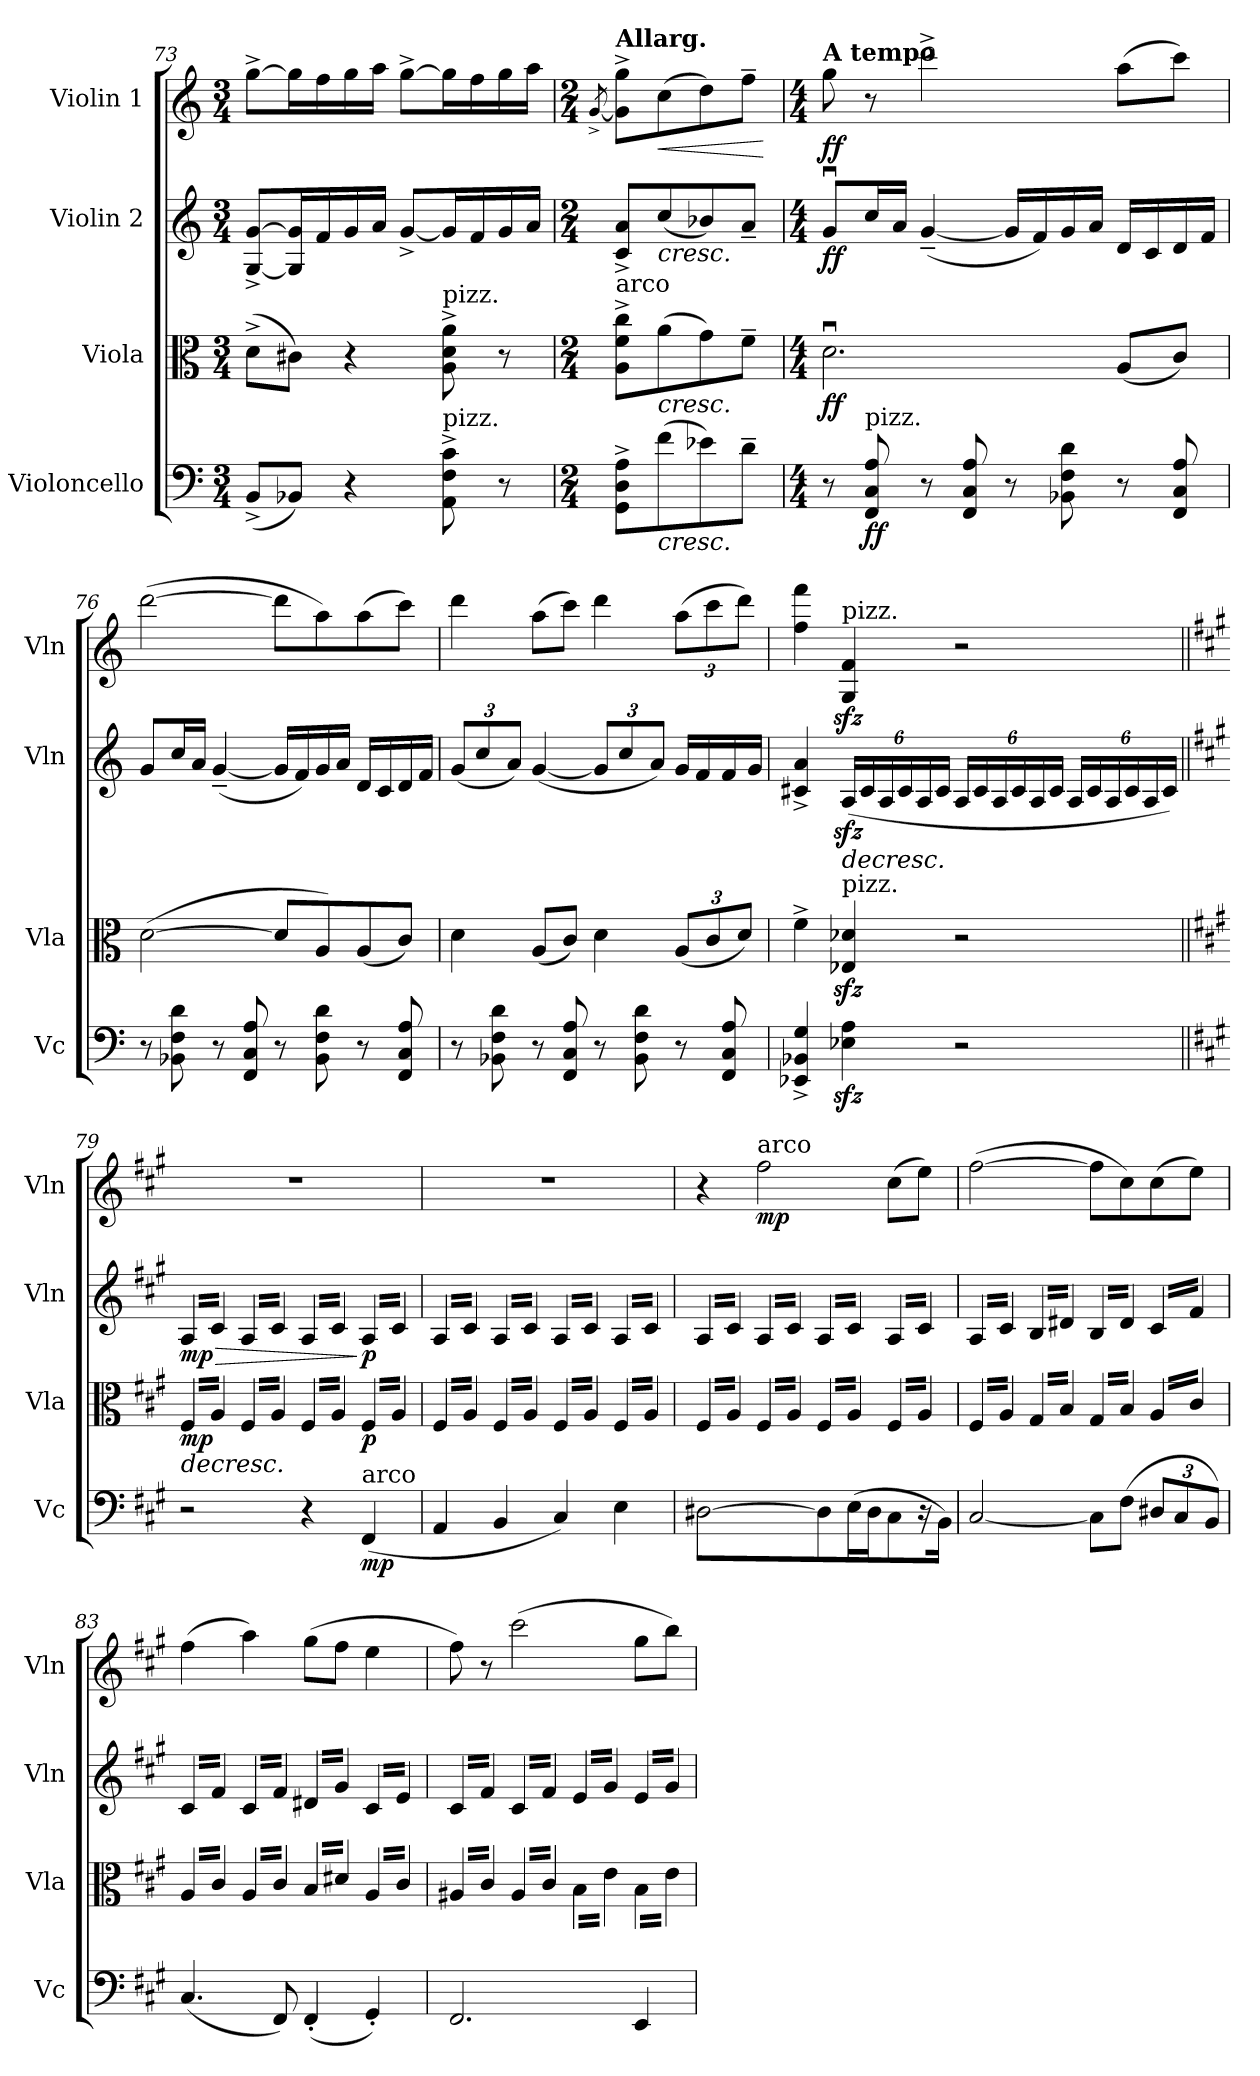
**kern	**dynam	**kern	**dynam	**kern	**dynam	**kern	**dynam
*part4	*part4	*part3	*part3	*part2	*part2	*part1	*part1
*staff4	*staff4	*staff3	*staff3	*staff2	*staff2	*staff1	*staff1
*I"Violoncello	*	*I"Viola	*	*I"Violin 2	*	*I"Violin 1	*
*I'Vc	*	*I'Vla	*	*I'Vln	*	*I'Vln	*
*clefF4	*	*clefC3	*	*clefG2	*	*clefG2	*
*k[]	*	*k[]	*	*k[]	*	*k[]	*
*M3/4	*	*M3/4	*	*M3/4	*	*M3/4	*
=73	=73	=73	=73	=73	=73	=73	=73
(8BB^/L	.	(8d^\L	.	[8G/^ [8g/^L	.	[8gg^\L	.
8BB-X/J)	.	8c#X\J)	.	16G/] 16g/]L	.	16gg\L]	.
.	.	.	.	16f/	.	16ff\	.
4r	.	4r	.	16g/	.	16gg\	.
.	.	.	.	16a/JJ	.	16aa\JJ	.
.	.	.	.	[8g^/L	.	[8gg^\L	.
!	!	!LO:TX:a:t=pizz.	!	!	!	!	!
!LO:TX:a:t=pizz.	!	!	!	!	!	!	!
8AA\^ 8F\^ 8c\^	.	8A\^ 8d\^ 8a\^	.	16g/L]	.	16gg\L]	.
.	.	.	.	16f/	.	16ff\	.
8r	.	8r	.	16g/	.	16gg\	.
.	.	.	.	16a/JJ	.	16aa\JJ	.
!!LO:LB:g=z
=74	=74	=74	=74	=74	=74	=74	=74
*M2/4	*	*M2/4	*	*M2/4	*	*M2/4	*
.	.	.	.	.	.	[8qg^/	.
!	!	!	!	!	!	!LO:TX:a:B:t=Allarg.	!
!	!	!LO:TX:a:t=arco	!	!	!	!	!
8GG\^ 8D\^ 8A\^L	.	8A\^ 8f\^ 8cc\^L	.	8c/^ 8a/^L	.	8g\]^ 8gg\^L	.
!	!LO:HP:b	!	!LO:HP:b	!	!LO:HP:b	!	!LO:HP:b
(8f\	<	(8a\	<	(8cc/	<	(8cc\	<
8e-X\)	.	8g\)	.	8b-X/)	.	8dd\)	.
8d~\J	.	8f~\J	.	8a~/J	.	8ff~\J	.
.	.	.	.	.	.	.	[
=75	=75	=75	=75	=75	=75	=75	=75
*M4/4	*	*M4/4	*	*M4/4	*	*M4/4	*
!	!	!	!	!	!	!LO:TX:a:B:t=A tempo	!
!	!	!	!LO:DY:b	!	!LO:DY:b	!	!LO:DY:b
8r	.	2.du\	ff	8gu/L	ff	8gg\	ff
!LO:TX:a:t=pizz.	!	!	!	!	!	!	!
!	!LO:DY:b	!	!	!	!	!	!
8FF/ 8C/ 8A/	ff	.	.	16cc/L	.	8r	.
.	.	.	.	16a/JJ	.	.	.
8r	.	.	.	([4g~/	.	2ddd^\	.
8FF/ 8C/ 8A/	.	.	.	.	.	.	.
8r	.	.	.	16g/LL]	.	.	.
.	.	.	.	16f/)	.	.	.
8BB-X\ 8F\ 8d\	.	.	.	16g/	.	.	.
.	.	.	.	16a/JJ	.	.	.
8r	.	(8A/L	.	16d/LL	.	(8aa\L	.
.	.	.	.	16c/	.	.	.
8FF/ 8C/ 8A/	.	8c/J)	.	16d/	.	8ccc\J)	.
.	.	.	.	16f/JJ	.	.	.
=76	=76	=76	=76	=76	=76	=76	=76
8r	.	([2d\	.	8g/L	.	([2ddd\	.
8BB-X\ 8F\ 8d\	.	.	.	16cc/L	.	.	.
.	.	.	.	16a/JJ	.	.	.
8r	.	.	.	([4g~/	.	.	.
8FF/ 8C/ 8A/	.	.	.	.	.	.	.
8r	.	8d/L]	.	16g/LL]	.	8ddd\L]	.
.	.	.	.	16f/)	.	.	.
8BB-\ 8F\ 8d\	.	8A/)	.	16g/	.	8aa\)	.
.	.	.	.	16a/JJ	.	.	.
8r	.	(8A/	.	16d/LL	.	(8aa\	.
.	.	.	.	16c/	.	.	.
8FF/ 8C/ 8A/	.	8c/J)	.	16d/	.	8ccc\J)	.
.	.	.	.	16f/JJ	.	.	.
!!LO:LB:g=z
=77	=77	=77	=77	=77	=77	=77	=77
*	*	*	*	*Xbrackettup	*	*	*
8r	.	4d\	.	(12g/L	.	4ddd\	.
.	.	.	.	12cc/	.	.	.
8BB-X\ 8F\ 8d\	.	.	.	.	.	.	.
.	.	.	.	12a/J)	.	.	.
8r	.	(8A/L	.	([4g/	.	(8aa\L	.
8FF/ 8C/ 8A/	.	8c/J)	.	.	.	8ccc\J)	.
8r	.	4d\	.	12g/L]	.	4ddd\	.
.	.	.	.	12cc/	.	.	.
8BB-\ 8F\ 8d\	.	.	.	.	.	.	.
.	.	.	.	12a/J)	.	.	.
*	*	*Xbrackettup	*	*	*	*Xbrackettup	*
8r	.	(12A/L	.	16g/LL	.	(12aa\L	.
.	.	.	.	16f/	.	.	.
.	.	12c/	.	.	.	12ccc\	.
8FF/ 8C/ 8A/	.	.	.	16f/	.	.	.
.	.	12d/J)	.	.	.	12ddd\J)	.
.	.	.	.	16g/JJ	.	.	.
=78	=78	=78	=78	=78	=78	=78	=78
4EE-X/^ 4BB-X/^ 4G/^	.	4f^\	.	4c#X/^ 4a/^	.	4ff\ 4fff\	.
!	!	!	!	!	!	!LO:TX:a:t=pizz.	!
!	!	!LO:TX:a:t=pizz.	!	!	!	!	!
!	!	!	!	!	!LO:HP:b	!	!
4E-X\zz< 4A\zz<	.	4E-X/zz< 4d-X/zz<	.	(24Azz</LL	>	4G/zz< 4f/zz<	.
.	.	.	.	24c#/	.	.	.
.	.	.	.	24A/	.	.	.
.	.	.	.	24c#/	.	.	.
.	.	.	.	24A/	.	.	.
.	.	.	.	24c#/JJ	.	.	.
2r	.	2r	.	24A/LL	.	2r	.
.	.	.	.	24c#/	.	.	.
.	.	.	.	24A/	.	.	.
.	.	.	.	24c#/	.	.	.
.	.	.	.	24A/	.	.	.
.	.	.	.	24c#/JJ	.	.	.
.	.	.	.	24A/LL	.	.	.
.	.	.	.	24c#/	.	.	.
.	.	.	.	24A/	.	.	.
.	.	.	.	24c#/	.	.	.
.	.	.	.	24A/	.	.	.
.	.	.	.	24c#/JJ)	.	.	.
.	.	.	.	.	[	.	.
!!LO:LB:g=z
=79||	=79||	=79||	=79||	=79||	=79||	=79||	=79||
*k[f#c#g#]	*	*k[f#c#g#]	*	*k[f#c#g#]	*	*k[f#c#g#]	*
*	*	*brackettup	*	*	*	*	*
!	!	!	!LO:HP:b	!	!	!	!
*	*	*	*	*brackettup	*	*	*
!	!	!	!LO:DY:n=1:b	!	!LO:HP:b	!	!
!	!	!	!	!	!LO:DY:n=1:b	!	!
*	*	*tremolo	*	*	*	*	*
*	*	*	*	*tremolo	*	*	*
2r	.	(16F#/LL	> mp	(16A/LL	> mp	1r	.
.	.	16A/	.	16c#/	.	.	.
.	.	16F#/	.	16A/	.	.	.
.	.	16A/JJ	.	16c#/JJ	.	.	.
.	.	16F#/LL	.	16A/LL	.	.	.
.	.	16A/)	.	16c#/)	.	.	.
.	.	16F#/	.	16A/	.	.	.
.	.	16A/)JJ	.	16c#/)JJ	.	.	.
4r	.	(16F#/LL	.	(16A/LL	.	.	.
.	.	16A/	.	16c#/	.	.	.
.	.	16F#/	.	16A/	.	.	.
.	.	16A/JJ	.	16c#/JJ	.	.	.
!LO:TX:a:t=arco	!	!	!	!	!	!	!
!	!LO:DY:b	!	!LO:DY:n=2:b	!	!LO:DY:n=2:b	!	!
(4FF#/	mp	16F#/LL	[ p	16A/LL	] p	.	.
.	.	16A/)	.	16c#/)	.	.	.
.	.	16F#/	.	16A/	.	.	.
.	.	16A/)JJ	.	16c#/)JJ	.	.	.
=80	=80	=80	=80	=80	=80	=80	=80
4AA/	.	(16F#/LL	.	(16A/LL	.	1r	.
.	.	16A/	.	16c#/	.	.	.
.	.	16F#/	.	16A/	.	.	.
.	.	16A/JJ	.	16c#/JJ	.	.	.
4BB/	.	16F#/LL	.	16A/LL	.	.	.
.	.	16A/)	.	16c#/)	.	.	.
.	.	16F#/	.	16A/	.	.	.
.	.	16A/)JJ	.	16c#/)JJ	.	.	.
4C#/)	.	(16F#/LL	.	(16A/LL	.	.	.
.	.	16A/	.	16c#/	.	.	.
.	.	16F#/	.	16A/	.	.	.
.	.	16A/JJ	.	16c#/JJ	.	.	.
4E\	.	16F#/LL	.	16A/LL	.	.	.
.	.	16A/)	.	16c#/)	.	.	.
.	.	16F#/	.	16A/	.	.	.
.	.	16A/)JJ	.	16c#/)JJ	.	.	.
=81	=81	=81	=81	=81	=81	=81	=81
[2D#X\	.	(16F#/LL	.	(16A/LL	.	4r	.
.	.	16A/	.	16c#/	.	.	.
.	.	16F#/	.	16A/	.	.	.
.	.	16A/JJ	.	16c#/JJ	.	.	.
!	!	!	!	!	!	!LO:TX:a:t=arco	!
!	!	!	!	!	!	!	!LO:DY:b
.	.	16F#/LL	.	16A/LL	.	2ff#\	mp
.	.	16A/)	.	16c#/)	.	.	.
.	.	16F#/	.	16A/	.	.	.
.	.	16A/)JJ	.	16c#/)JJ	.	.	.
8D#\L]	.	(16F#/LL	.	(16A/LL	.	.	.
.	.	16A/	.	16c#/	.	.	.
(16E\L	.	16F#/	.	16A/	.	.	.
16D#\JJ	.	16A/JJ	.	16c#/JJ	.	.	.
8C#/L	.	16F#/LL	.	16A/LL	.	(8cc#\L	.
.	.	16A/)	.	16c#/)	.	.	.
16r	.	16F#/	.	16A/	.	8ee\J)	.
16BB/JJ)	.	16A/)JJ	.	16c#/)JJ	.	.	.
!!LO:PB:g=z
=82	=82	=82	=82	=82	=82	=82	=82
[2C#/	.	(16F#/LL	.	(16A/LL	.	([2ff#\	.
.	.	16A/)	.	16c#/)	.	.	.
.	.	16F#/	.	16A/	.	.	.
.	.	16A/)JJ	.	16c#/)JJ	.	.	.
.	.	(16G#/LL	.	(16B/LL	.	.	.
.	.	16B/	.	16d#X/	.	.	.
.	.	16G#/	.	16B/	.	.	.
.	.	16B/JJ	.	16d#X/JJ	.	.	.
8C#\L]	.	16G#/LL	.	16B/LL	.	8ff#\L]	.
.	.	16B/)	.	16d#/)	.	.	.
(8F#\J	.	16G#/	.	16B/	.	8cc#\)	.
.	.	16B/)JJ	.	16d#/)JJ	.	.	.
12D#X/L	.	(16A/LL	.	(16c#/LL	.	(8cc#\	.
.	.	16c#/)	.	16f#/)	.	.	.
12C#/	.	.	.	.	.	.	.
.	.	16A/	.	16c#/	.	8ee\J)	.
12BB/J)	.	.	.	.	.	.	.
.	.	16c#/)JJ	.	16f#/)JJ	.	.	.
=83	=83	=83	=83	=83	=83	=83	=83
(4.C#/	.	(16A/LL	.	(16c#/LL	.	(4ff#\	.
.	.	16c#/	.	16f#/	.	.	.
.	.	16A/	.	16c#/	.	.	.
.	.	16c#/JJ	.	16f#/JJ	.	.	.
.	.	16A/LL	.	16c#/LL	.	4aa\)	.
.	.	16c#/)	.	16f#/)	.	.	.
8FF#/)	.	16A/	.	16c#/	.	.	.
.	.	16c#/)JJ	.	16f#/)JJ	.	.	.
(4FF#'/	.	(16B/LL	.	(16d#X/LL	.	(8gg#\L	.
.	.	16d#X/)	.	16g#/)	.	.	.
.	.	16B/	.	16d#X/	.	8ff#\J	.
.	.	16d#X/)JJ	.	16g#/)JJ	.	.	.
4GG#'/)	.	(16A/LL	.	(16c#/LL	.	4ee\	.
.	.	16c#/)	.	16e/)	.	.	.
.	.	16A/	.	16c#/	.	.	.
.	.	16c#/)JJ	.	16e/)JJ	.	.	.
=84	=84	=84	=84	=84	=84	=84	=84
*^	*	*	*	*	*	*^	*
2.FF#/	2ryy	.	(16A#X/LL	.	(16c#/LL	.	8ff#\)	2ryy	.
.	.	.	16c#/	.	16f#/	.	.	.	.
.	.	.	16A#X/	.	16c#/	.	8r	.	.
.	.	.	16c#/JJ	.	16f#/JJ	.	.	.	.
.	.	.	16A#/LL	.	16c#/LL	.	(2ccc#\	.	.
.	.	.	16c#/)	.	16f#/)	.	.	.	.
.	.	.	16A#/	.	16c#/	.	.	.	.
.	.	.	16c#/)JJ	.	16f#/)JJ	.	.	.	.
.	2ryy	.	(16B\LL	.	(16e/LL	.	.	2ryy	.
.	.	.	16e\	.	16g#/	.	.	.	.
.	.	.	16B\	.	16e/	.	.	.	.
.	.	.	16e\JJ	.	16g#/JJ	.	.	.	.
4EE/	.	.	16B\LL	.	16e/LL	.	8gg#\L	.	.
.	.	.	16e\)	.	16g#/)	.	.	.	.
.	.	.	16B\	.	16e/	.	8bb\J)	.	.
.	.	.	16e\)JJ	.	16g#/)JJ	.	.	.	.
*	*	*	*	*	*Xtremolo	*	*	*	*
*	*	*	*Xtremolo	*	*	*	*	*	*
*v	*v	*	*	*	*	*	*v	*v	*
.	[	.	]	.	]	.	.
.	.	.	.	.	.	.	.
=	=	=	=	=	=	=	=
*-	*-	*-	*-	*-	*-	*-	*-
